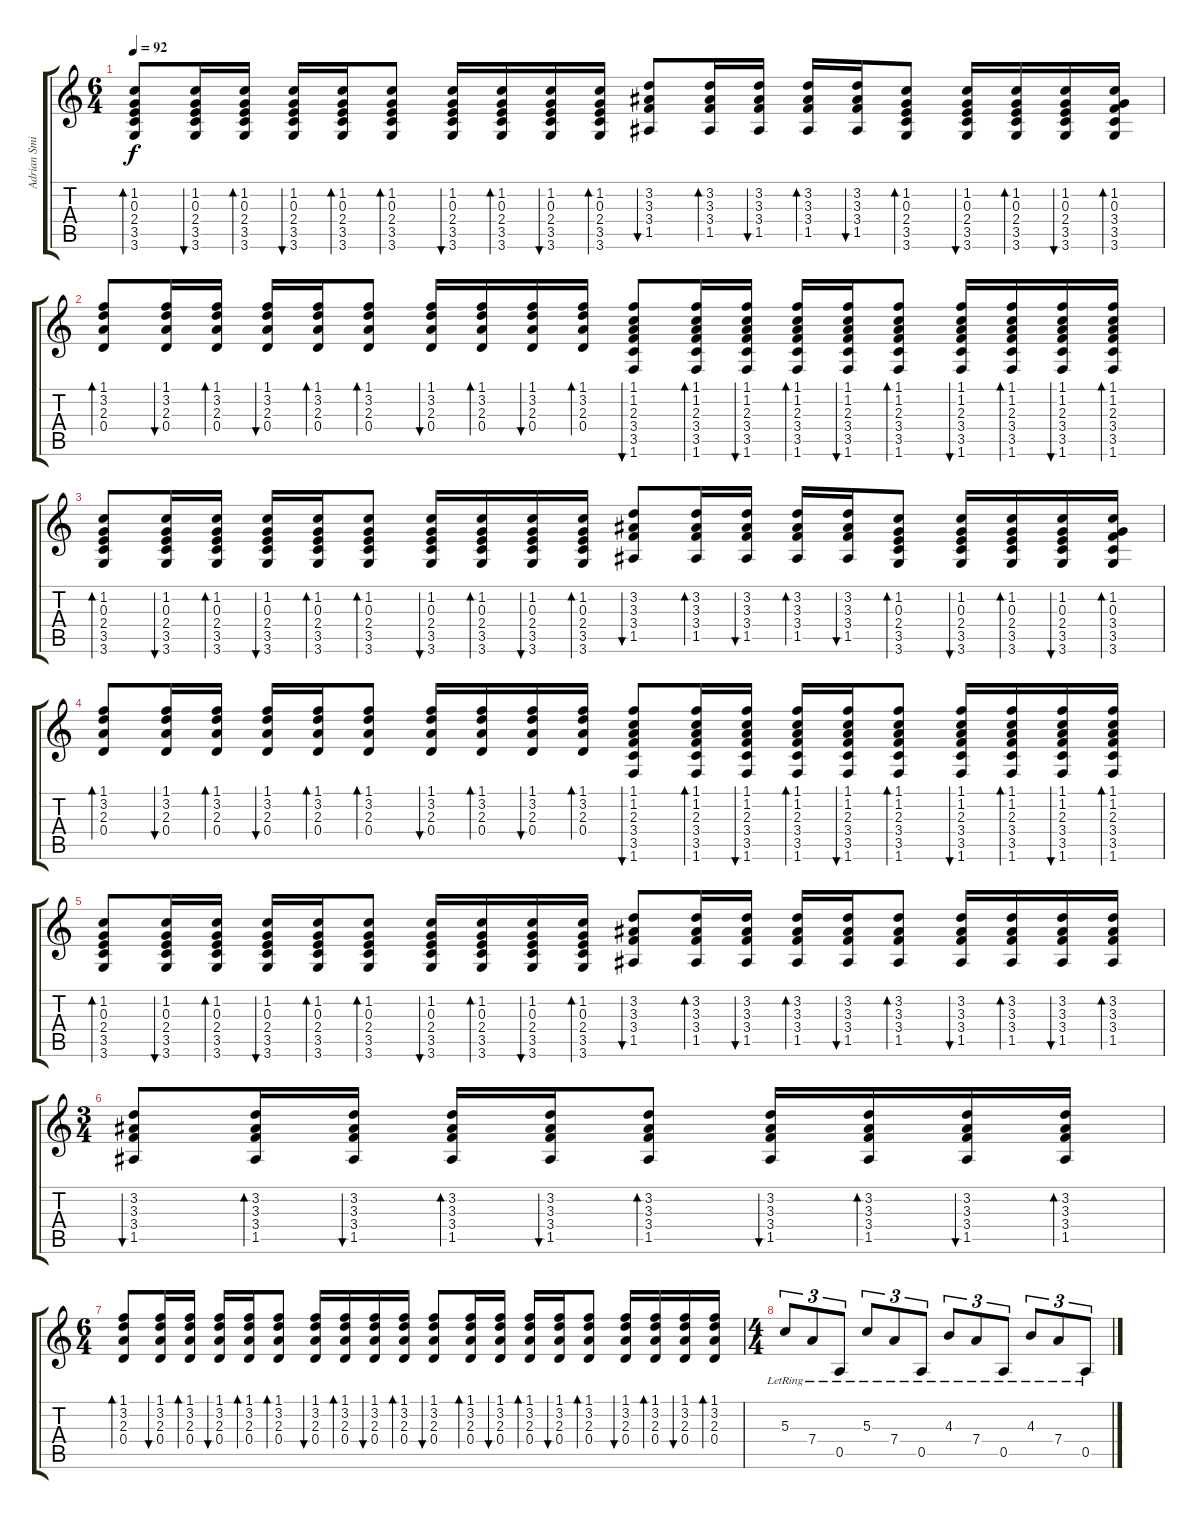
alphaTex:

\track ("Adrian Smith" "Adrian Smi") {instrument acousticguitarsteel}
\staff {score tabs}
\tuning (E4 B3 G3 D3 A2 E2) {hide}
\ts (6 4)
\tempo 92
\clef g2
\ks c
(1.2 0.3 2.4 3.5 3.6).8{bd 60 dy f} (1.2 0.3 2.4 3.5 3.6).16{bu 60} (1.2 0.3 2.4 3.5 3.6).16{bd 60} (1.2 0.3 2.4 3.5 3.6).16{bu 60} (1.2 0.3 2.4 3.5 3.6).16{bd 60} (1.2 0.3 2.4 3.5 3.6).8{bd 60} (1.2 0.3 2.4 3.5 3.6).16{bu 60} (1.2 0.3 2.4 3.5 3.6).16{bd 60} (1.2 0.3 2.4 3.5 3.6).16{bu 60} (1.2 0.3 2.4 3.5 3.6).16{bd 60} (3.2 3.3 3.4 1.5).8{bu 60} (3.2 3.3 3.4 1.5).16{bd 60} (3.2 3.3 3.4 1.5).16{bu 60} (3.2 3.3 3.4 1.5).16{bd 60} (3.2 3.3 3.4 1.5).16{bu 60} (1.2 0.3 2.4 3.5 3.6).8{bd 60} (1.2 0.3 2.4 3.5 3.6).16{bu 60} (1.2 0.3 2.4 3.5 3.6).16{bd 60} (1.2 0.3 2.4 3.5 3.6).16{bu 60} (1.2 0.3 3.4 3.5 3.6).16{bd 60} |
(1.1 3.2 2.3 0.4).8{bd 60} (1.1 3.2 2.3 0.4).16{bu 60} (1.1 3.2 2.3 0.4).16{bd 60} (1.1 3.2 2.3 0.4).16{bu 60} (1.1 3.2 2.3 0.4).16{bd 60} (1.1 3.2 2.3 0.4).8{bd 60} (1.1 3.2 2.3 0.4).16{bu 60} (1.1 3.2 2.3 0.4).16{bd 60} (1.1 3.2 2.3 0.4).16{bu 60} (1.1 3.2 2.3 0.4).16{bd 60} (1.1 1.2 2.3 3.4 3.5 1.6).8{bu 60} (1.1 1.2 2.3 3.4 3.5 1.6).16{bd 60} (1.1 1.2 2.3 3.4 3.5 1.6).16{bu 60} (1.1 1.2 2.3 3.4 3.5 1.6).16{bd 60} (1.1 1.2 2.3 3.4 3.5 1.6).16{bu 60} (1.1 1.2 2.3 3.4 3.5 1.6).8{bd 60} (1.1 1.2 2.3 3.4 3.5 1.6).16{bu 60} (1.1 1.2 2.3 3.4 3.5 1.6).16{bd 60} (1.1 1.2 2.3 3.4 3.5 1.6).16{bu 60} (1.1 1.2 2.3 3.4 3.5 1.6).16{bd 60} |
(1.2 0.3 2.4 3.5 3.6).8{bd 60} (1.2 0.3 2.4 3.5 3.6).16{bu 60} (1.2 0.3 2.4 3.5 3.6).16{bd 60} (1.2 0.3 2.4 3.5 3.6).16{bu 60} (1.2 0.3 2.4 3.5 3.6).16{bd 60} (1.2 0.3 2.4 3.5 3.6).8{bd 60} (1.2 0.3 2.4 3.5 3.6).16{bu 60} (1.2 0.3 2.4 3.5 3.6).16{bd 60} (1.2 0.3 2.4 3.5 3.6).16{bu 60} (1.2 0.3 2.4 3.5 3.6).16{bd 60} (3.2 3.3 3.4 1.5).8{bu 60} (3.2 3.3 3.4 1.5).16{bd 60} (3.2 3.3 3.4 1.5).16{bu 60} (3.2 3.3 3.4 1.5).16{bd 60} (3.2 3.3 3.4 1.5).16{bu 60} (1.2 0.3 2.4 3.5 3.6).8{bd 60} (1.2 0.3 2.4 3.5 3.6).16{bu 60} (1.2 0.3 2.4 3.5 3.6).16{bd 60} (1.2 0.3 2.4 3.5 3.6).16{bu 60} (1.2 0.3 3.4 3.5 3.6).16{bd 60} |
(1.1 3.2 2.3 0.4).8{bd 60} (1.1 3.2 2.3 0.4).16{bu 60} (1.1 3.2 2.3 0.4).16{bd 60} (1.1 3.2 2.3 0.4).16{bu 60} (1.1 3.2 2.3 0.4).16{bd 60} (1.1 3.2 2.3 0.4).8{bd 60} (1.1 3.2 2.3 0.4).16{bu 60} (1.1 3.2 2.3 0.4).16{bd 60} (1.1 3.2 2.3 0.4).16{bu 60} (1.1 3.2 2.3 0.4).16{bd 60} (1.1 1.2 2.3 3.4 3.5 1.6).8{bu 60} (1.1 1.2 2.3 3.4 3.5 1.6).16{bd 60} (1.1 1.2 2.3 3.4 3.5 1.6).16{bu 60} (1.1 1.2 2.3 3.4 3.5 1.6).16{bd 60} (1.1 1.2 2.3 3.4 3.5 1.6).16{bu 60} (1.1 1.2 2.3 3.4 3.5 1.6).8{bd 60} (1.1 1.2 2.3 3.4 3.5 1.6).16{bu 60} (1.1 1.2 2.3 3.4 3.5 1.6).16{bd 60} (1.1 1.2 2.3 3.4 3.5 1.6).16{bu 60} (1.1 1.2 2.3 3.4 3.5 1.6).16{bd 60} |
(1.2 0.3 2.4 3.5 3.6).8{bd 60} (1.2 0.3 2.4 3.5 3.6).16{bu 60} (1.2 0.3 2.4 3.5 3.6).16{bd 60} (1.2 0.3 2.4 3.5 3.6).16{bu 60} (1.2 0.3 2.4 3.5 3.6).16{bd 60} (1.2 0.3 2.4 3.5 3.6).8{bd 60} (1.2 0.3 2.4 3.5 3.6).16{bu 60} (1.2 0.3 2.4 3.5 3.6).16{bd 60} (1.2 0.3 2.4 3.5 3.6).16{bu 60} (1.2 0.3 2.4 3.5 3.6).16{bd 60} (3.2 3.3 3.4 1.5).8{bu 60} (3.2 3.3 3.4 1.5).16{bd 60} (3.2 3.3 3.4 1.5).16{bu 60} (3.2 3.3 3.4 1.5).16{bd 60} (3.2 3.3 3.4 1.5).16{bu 60} (3.2 3.3 3.4 1.5).8{bd 60} (3.2 3.3 3.4 1.5).16{bu 60} (3.2 3.3 3.4 1.5).16{bd 60} (3.2 3.3 3.4 1.5).16{bu 60} (3.2 3.3 3.4 1.5).16{bd 60} |
\ts (3 4)
(3.2 3.3 3.4 1.5).8{bu 60} (3.2 3.3 3.4 1.5).16{bd 60} (3.2 3.3 3.4 1.5).16{bu 60} (3.2 3.3 3.4 1.5).16{bd 60} (3.2 3.3 3.4 1.5).16{bu 60} (3.2 3.3 3.4 1.5).8{bd 60} (3.2 3.3 3.4 1.5).16{bu 60} (3.2 3.3 3.4 1.5).16{bd 60} (3.2 3.3 3.4 1.5).16{bu 60} (3.2 3.3 3.4 1.5).16{bd 60} |
\ts (6 4)
(1.1 3.2 2.3 0.4).8{bd 60} (1.1 3.2 2.3 0.4).16{bu 60} (1.1 3.2 2.3 0.4).16{bd 60} (1.1 3.2 2.3 0.4).16{bu 60} (1.1 3.2 2.3 0.4).16{bd 60} (1.1 3.2 2.3 0.4).8{bd 60} (1.1 3.2 2.3 0.4).16{bu 60} (1.1 3.2 2.3 0.4).16{bd 60} (1.1 3.2 2.3 0.4).16{bu 60} (1.1 3.2 2.3 0.4).16{bd 60} (1.1 3.2 2.3 0.4).8{bu 60} (1.1 3.2 2.3 0.4).16{bd 60} (1.1 3.2 2.3 0.4).16{bu 60} (1.1 3.2 2.3 0.4).16{bd 60} (1.1 3.2 2.3 0.4).16{bu 60} (1.1 3.2 2.3 0.4).8{bd 60} (1.1 3.2 2.3 0.4).16{bu 60} (1.1 3.2 2.3 0.4).16{bd 60} (1.1 3.2 2.3 0.4).16{bu 60} (1.1 3.2 2.3 0.4).16{bd 60} |
\ts (4 4)
5.3{lr}.8{tu (3 2)} 7.4{lr}.8{tu (3 2)} 0.5{lr}.8{tu (3 2)} 5.3{lr}.8{tu (3 2)} 7.4{lr}.8{tu (3 2)} 0.5{lr}.8{tu (3 2)} 4.3{lr}.8{tu (3 2)} 7.4{lr}.8{tu (3 2)} 0.5{lr}.8{tu (3 2)} 4.3{lr}.8{tu (3 2)} 7.4{lr}.8{tu (3 2)} 0.5{lr}.8{tu (3 2)}
